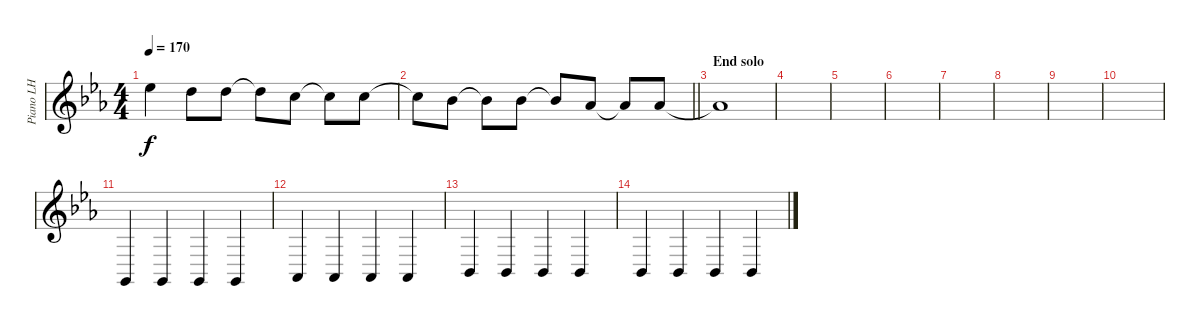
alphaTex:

\track ("Piano LH" "Piano LH") {instrument acousticgrandpiano}
\staff {score}
\tuning (E4 B3 G3 D3 A2 E2) {hide}
\ts (4 4)
\tempo 170
\clef g2
\ks eb
16.2.4{dy f} 15.2.8 10.1.8 10.1{t}.8 8.1.8 8.1{t}.8 8.1.8 |
\barLineRight lightlight
8.1{t}.8 6.1.8 6.1{t}.8 6.1.8 6.1{t}.8 4.1.8 4.1{t}.8 4.1.8 |
\section ("" "End solo")
4.1{t}.1 |
|
|
|
|
|
|
|
3.6.4 3.6.4 3.6.4 3.6.4 |
4.6.4 4.6.4 4.6.4 4.6.4 |
1.5.4 1.5.4 1.5.4 1.5.4 |
1.5.4 1.5.4 1.5.4 1.5.4
